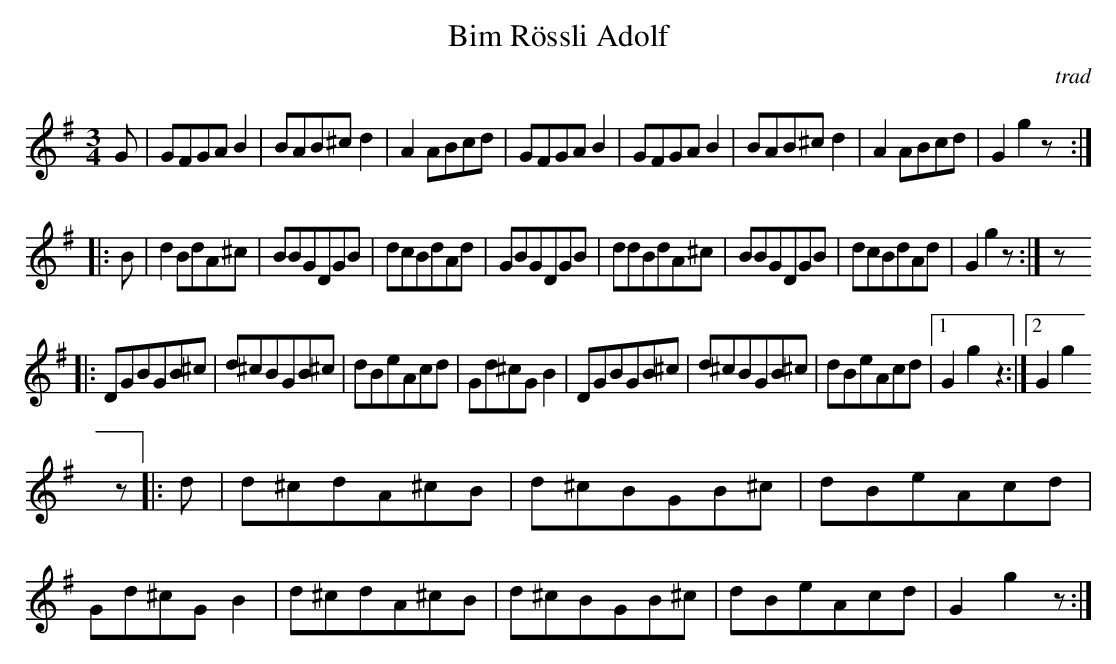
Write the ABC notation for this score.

X:1
T:Bim Rössli Adolf
M:3/4
L:1/8
C:trad
K:G
G|GFGAB2|BAB^cd2|A2ABcd|GFGAB2|GFGAB2|BAB^cd2|A2ABcd|G2g2z:|
|:B|d2BdA^c|BBGDGB|dcBdAd|GBGDGB|ddBdA^c|BBGDGB|dcBdAd|G2g2z:|z
|:DGBGB^c|d^cBGB^c|dBeAcd|Gd^cGB2|DGBGB^c|d^cBGB^c|dBeAcd|1G2g2z2:|2G2g2
z
|:d|d^cdA^cB|d^cBGB^c|dBeAcd|Gd^cGB2|d^cdA^cB|d^cBGB^c|dBeAcd|G2g2z:|
